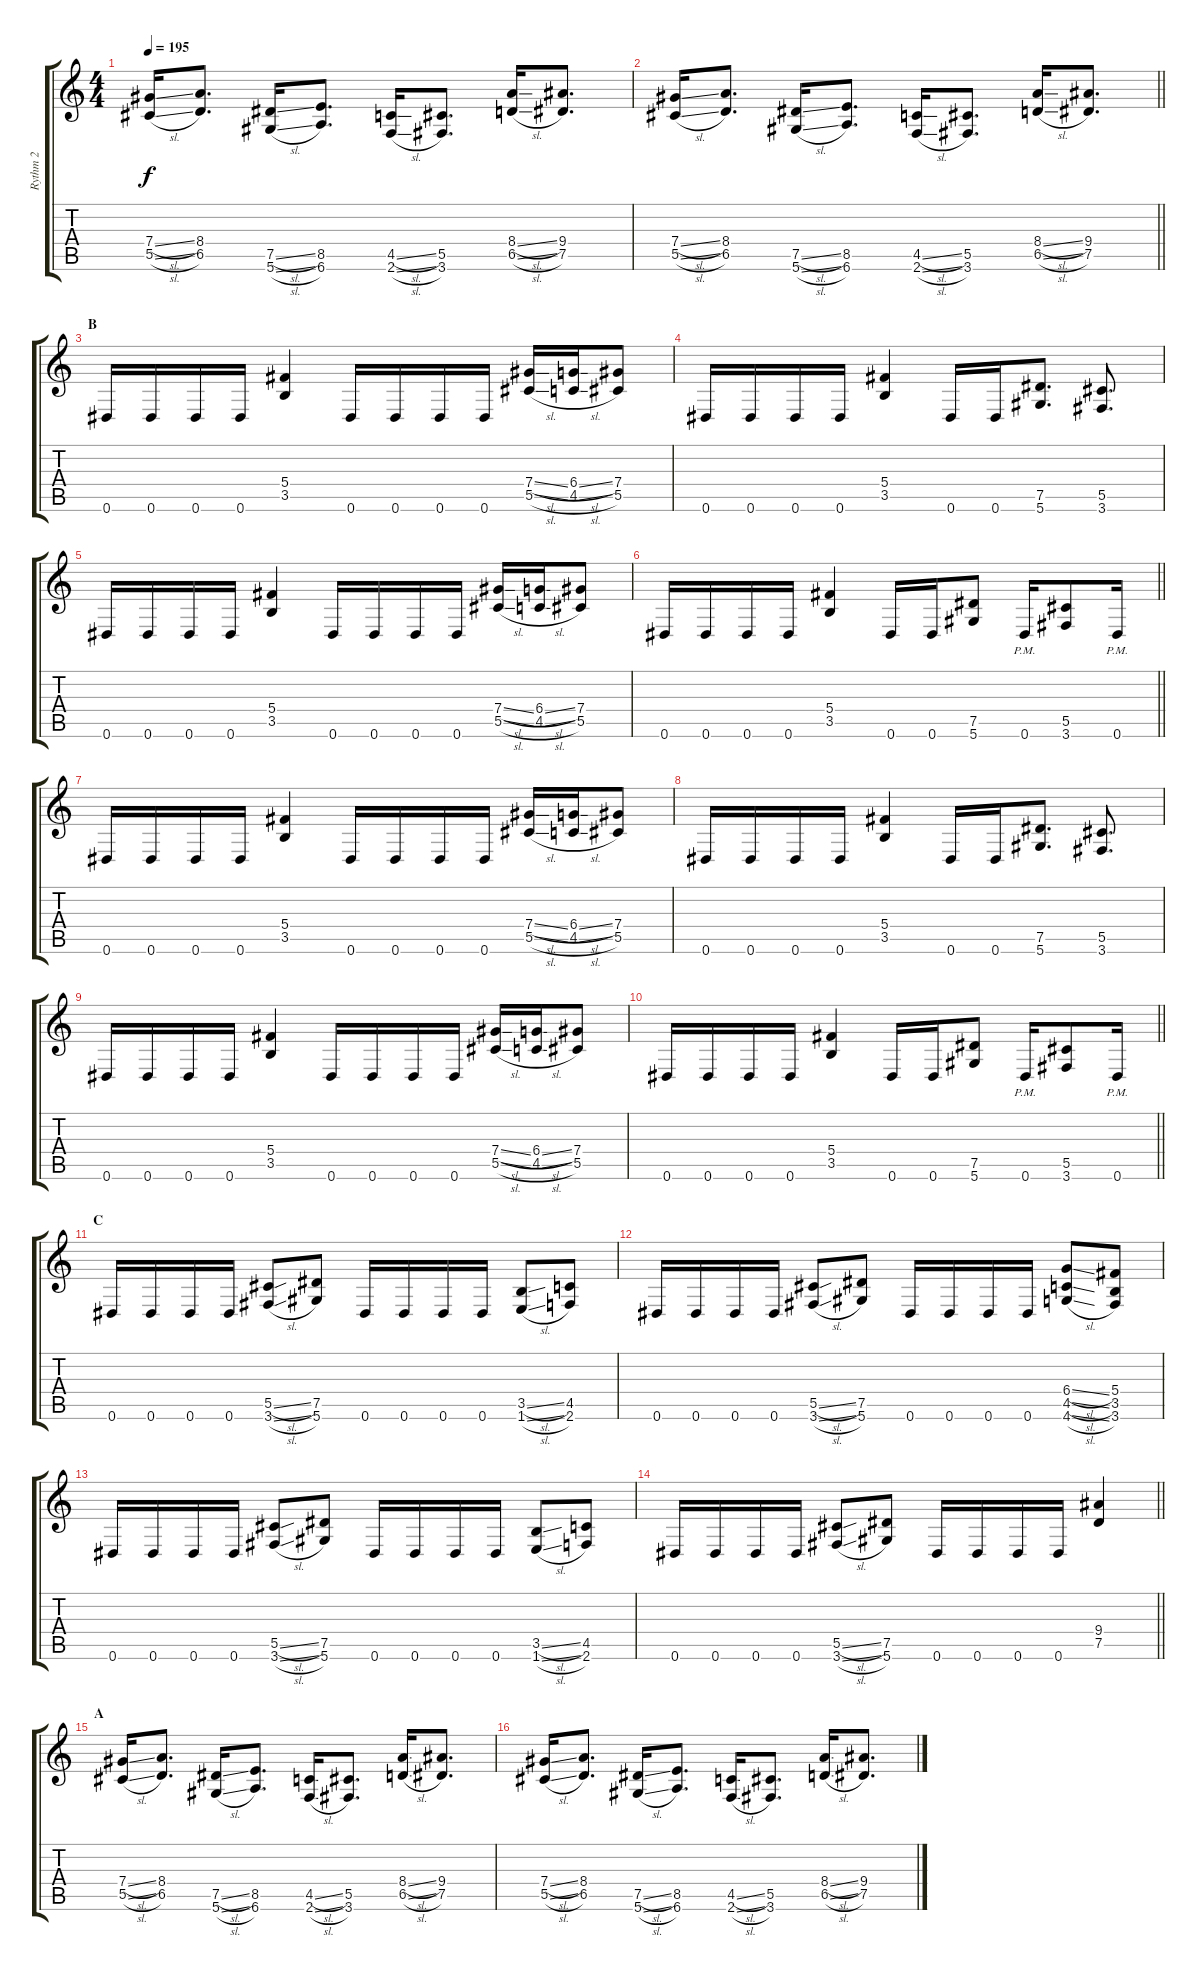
\track ("Rythm 2" "Rythm 2") {instrument distortionguitar}
\staff {score tabs}
\tuning (Eb4 Bb3 Gb3 Db3 Ab2 Eb2) {hide}
\ts (4 4)
\tempo 195
\clef g2
\ks c
(7.4{sl} 5.5{sl}).16{dy f} (8.4 6.5).8{d} (7.5{sl} 5.6{sl}).16 (8.5 6.6).8{d} (4.5{sl} 2.6{sl}).16 (5.5 3.6).8{d} (8.4{sl} 6.5{sl}).16 (9.4 7.5).8{d} |
\barLineRight lightlight
(7.4{sl} 5.5{sl}).16 (8.4 6.5).8{d} (7.5{sl} 5.6{sl}).16 (8.5 6.6).8{d} (4.5{sl} 2.6{sl}).16 (5.5 3.6).8{d} (8.4{sl} 6.5{sl}).16 (9.4 7.5).8{d} |
\section ("" "B")
0.6.16 0.6.16 0.6.16 0.6.16 (5.4 3.5).4 0.6.16 0.6.16 0.6.16 0.6.16 (7.4{sl} 5.5{sl}).16 (6.4{sl} 4.5{sl}).16 (7.4 5.5).8 |
0.6.16 0.6.16 0.6.16 0.6.16 (5.4 3.5).4 0.6.16 0.6.16 (7.5 5.6).8{d} (5.5 3.6).8{d} |
0.6.16 0.6.16 0.6.16 0.6.16 (5.4 3.5).4 0.6.16 0.6.16 0.6.16 0.6.16 (7.4{sl} 5.5{sl}).16 (6.4{sl} 4.5{sl}).16 (7.4 5.5).8 |
\barLineRight lightlight
0.6.16 0.6.16 0.6.16 0.6.16 (5.4 3.5).4 0.6.16 0.6.16 (7.5 5.6).8 0.6{pm}.16 (5.5 3.6).8 0.6{pm}.16 |
0.6.16 0.6.16 0.6.16 0.6.16 (5.4 3.5).4 0.6.16 0.6.16 0.6.16 0.6.16 (7.4{sl} 5.5{sl}).16 (6.4{sl} 4.5{sl}).16 (7.4 5.5).8 |
0.6.16 0.6.16 0.6.16 0.6.16 (5.4 3.5).4 0.6.16 0.6.16 (7.5 5.6).8{d} (5.5 3.6).8{d} |
0.6.16 0.6.16 0.6.16 0.6.16 (5.4 3.5).4 0.6.16 0.6.16 0.6.16 0.6.16 (7.4{sl} 5.5{sl}).16 (6.4{sl} 4.5{sl}).16 (7.4 5.5).8 |
\barLineRight lightlight
0.6.16 0.6.16 0.6.16 0.6.16 (5.4 3.5).4 0.6.16 0.6.16 (7.5 5.6).8 0.6{pm}.16 (5.5 3.6).8 0.6{pm}.16 |
\section ("" "C")
0.6.16 0.6.16 0.6.16 0.6.16 (5.5{sl} 3.6{sl}).8 (7.5 5.6).8 0.6.16 0.6.16 0.6.16 0.6.16 (3.5{sl} 1.6{sl}).8 (4.5 2.6).8 |
0.6.16 0.6.16 0.6.16 0.6.16 (5.5{sl} 3.6{sl}).8 (7.5 5.6).8 0.6.16 0.6.16 0.6.16 0.6.16 (6.4{sl} 4.5{sl} 4.6{sl}).8 (5.4 3.5 3.6).8 |
0.6.16 0.6.16 0.6.16 0.6.16 (5.5{sl} 3.6{sl}).8 (7.5 5.6).8 0.6.16 0.6.16 0.6.16 0.6.16 (3.5{sl} 1.6{sl}).8 (4.5 2.6).8 |
\barLineRight lightlight
0.6.16 0.6.16 0.6.16 0.6.16 (5.5{sl} 3.6{sl}).8 (7.5 5.6).8 0.6.16 0.6.16 0.6.16 0.6.16 (9.4 7.5).4 |
\section ("" "A")
(7.4{sl} 5.5{sl}).16 (8.4 6.5).8{d} (7.5{sl} 5.6{sl}).16 (8.5 6.6).8{d} (4.5{sl} 2.6{sl}).16 (5.5 3.6).8{d} (8.4{sl} 6.5{sl}).16 (9.4 7.5).8{d} |
(7.4{sl} 5.5{sl}).16 (8.4 6.5).8{d} (7.5{sl} 5.6{sl}).16 (8.5 6.6).8{d} (4.5{sl} 2.6{sl}).16 (5.5 3.6).8{d} (8.4{sl} 6.5{sl}).16 (9.4 7.5).8{d}
